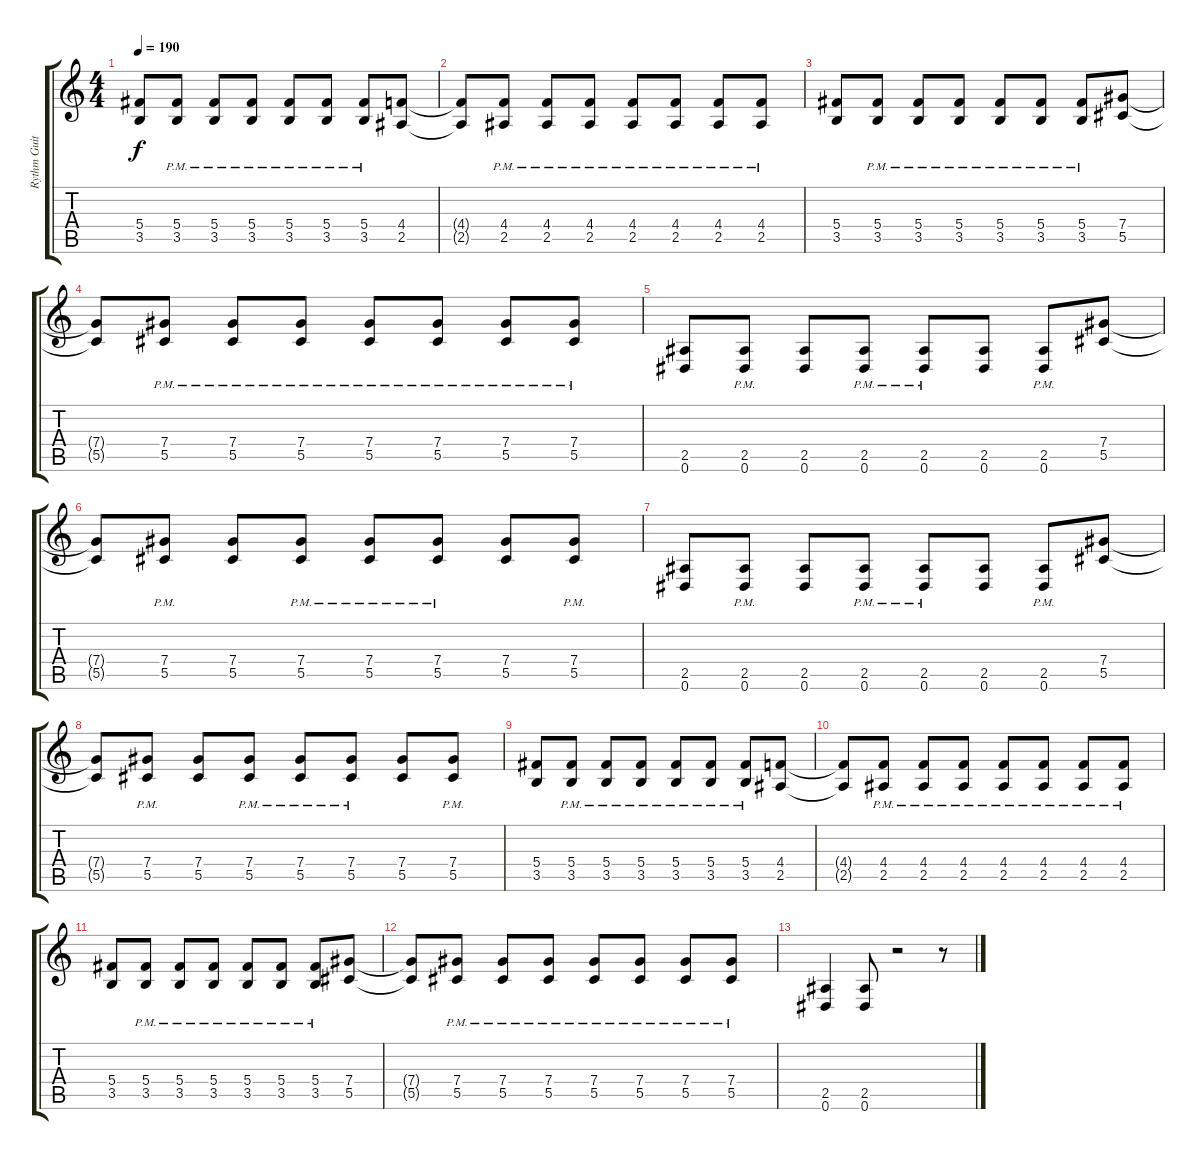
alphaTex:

\track ("Rythm Guitar" "Rythm Guit") {instrument distortionguitar}
\staff {score tabs}
\tuning (Eb4 Bb3 Gb3 Db3 Ab2 Eb2) {hide}
\ts (4 4)
\tempo 190
\clef g2
\ks c
(5.4 3.5).8{dy f} (5.4{pm} 3.5{pm}).8 (5.4{pm} 3.5{pm}).8 (5.4{pm} 3.5{pm}).8 (5.4{pm} 3.5{pm}).8 (5.4{pm} 3.5{pm}).8 (5.4{pm} 3.5{pm}).8 (4.4 2.5).8 |
(4.4{t} 2.5{t}).8 (4.4{pm} 2.5{pm}).8 (4.4{pm} 2.5{pm}).8 (4.4{pm} 2.5{pm}).8 (4.4{pm} 2.5{pm}).8 (4.4{pm} 2.5{pm}).8 (4.4{pm} 2.5{pm}).8 (4.4{pm} 2.5{pm}).8 |
(5.4 3.5).8 (5.4{pm} 3.5{pm}).8 (5.4{pm} 3.5{pm}).8 (5.4{pm} 3.5{pm}).8 (5.4{pm} 3.5{pm}).8 (5.4{pm} 3.5{pm}).8 (5.4{pm} 3.5{pm}).8 (7.4 5.5).8 |
(7.4{t} 5.5{t}).8 (7.4{pm} 5.5{pm}).8 (7.4{pm} 5.5{pm}).8 (7.4{pm} 5.5{pm}).8 (7.4{pm} 5.5{pm}).8 (7.4{pm} 5.5{pm}).8 (7.4{pm} 5.5{pm}).8 (7.4{pm} 5.5{pm}).8 |
(2.5 0.6).8 (2.5{pm} 0.6{pm}).8 (2.5 0.6).8 (2.5{pm} 0.6{pm}).8 (2.5{pm} 0.6{pm}).8 (2.5 0.6).8 (2.5{pm} 0.6{pm}).8 (7.4 5.5).8 |
(7.4{t} 5.5{t}).8 (7.4{pm} 5.5{pm}).8 (7.4 5.5).8 (7.4{pm} 5.5{pm}).8 (7.4{pm} 5.5{pm}).8 (7.4{pm} 5.5{pm}).8 (7.4 5.5).8 (7.4{pm} 5.5{pm}).8 |
(2.5 0.6).8 (2.5{pm} 0.6{pm}).8 (2.5 0.6).8 (2.5{pm} 0.6{pm}).8 (2.5{pm} 0.6{pm}).8 (2.5 0.6).8 (2.5{pm} 0.6{pm}).8 (7.4 5.5).8 |
(7.4{t} 5.5{t}).8 (7.4{pm} 5.5{pm}).8 (7.4 5.5).8 (7.4{pm} 5.5{pm}).8 (7.4{pm} 5.5{pm}).8 (7.4{pm} 5.5{pm}).8 (7.4 5.5).8 (7.4{pm} 5.5{pm}).8 |
(5.4 3.5).8 (5.4{pm} 3.5{pm}).8 (5.4{pm} 3.5{pm}).8 (5.4{pm} 3.5{pm}).8 (5.4{pm} 3.5{pm}).8 (5.4{pm} 3.5{pm}).8 (5.4{pm} 3.5{pm}).8 (4.4 2.5).8 |
(4.4{t} 2.5{t}).8 (4.4{pm} 2.5{pm}).8 (4.4{pm} 2.5{pm}).8 (4.4{pm} 2.5{pm}).8 (4.4{pm} 2.5{pm}).8 (4.4{pm} 2.5{pm}).8 (4.4{pm} 2.5{pm}).8 (4.4{pm} 2.5{pm}).8 |
(5.4 3.5).8 (5.4{pm} 3.5{pm}).8 (5.4{pm} 3.5{pm}).8 (5.4{pm} 3.5{pm}).8 (5.4{pm} 3.5{pm}).8 (5.4{pm} 3.5{pm}).8 (5.4{pm} 3.5{pm}).8 (7.4 5.5).8 |
(7.4{t} 5.5{t}).8 (7.4{pm} 5.5{pm}).8 (7.4{pm} 5.5{pm}).8 (7.4{pm} 5.5{pm}).8 (7.4{pm} 5.5{pm}).8 (7.4{pm} 5.5{pm}).8 (7.4{pm} 5.5{pm}).8 (7.4{pm} 5.5{pm}).8 |
(2.5 0.6).4 (2.5 0.6).8 r.2 r.8
